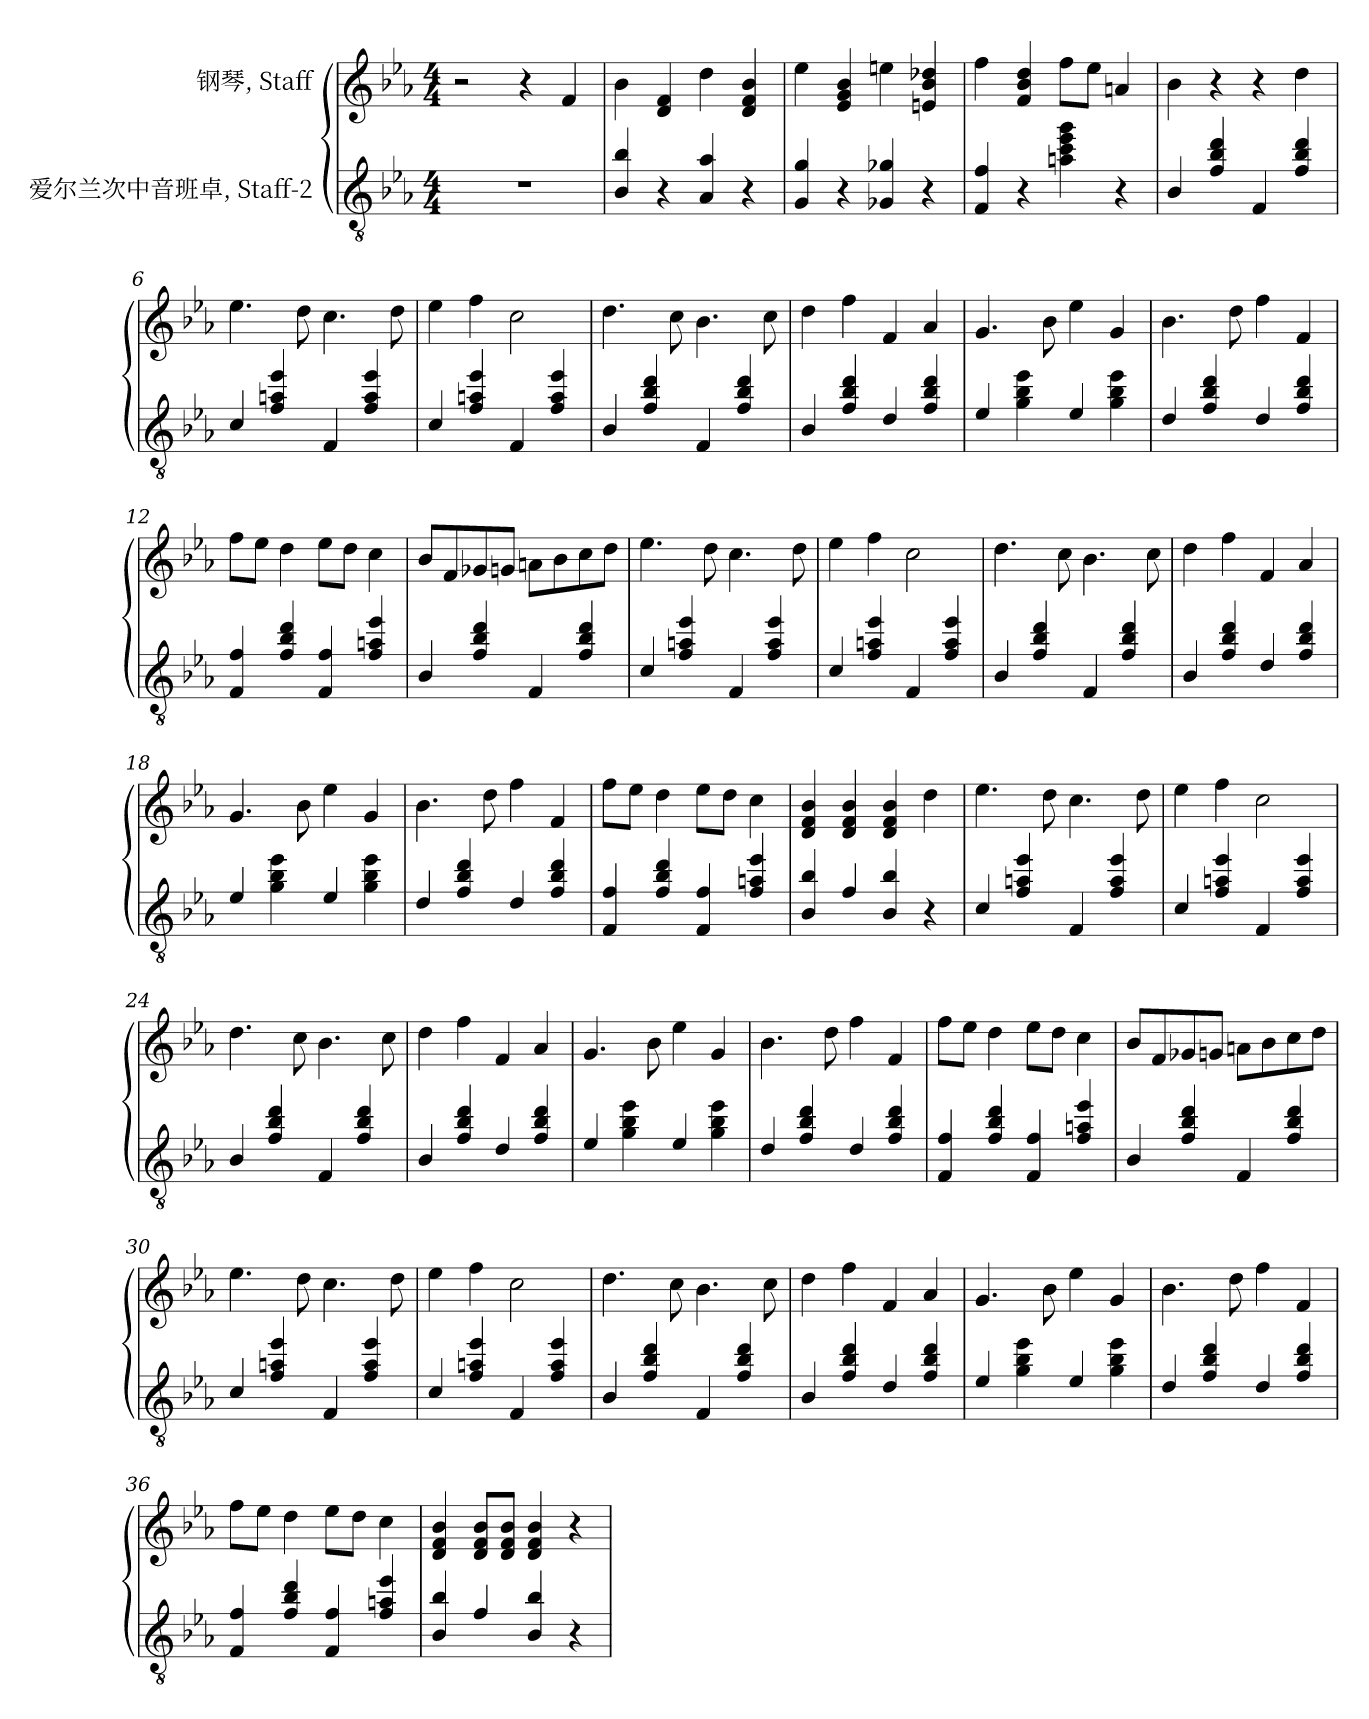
**kern	**kern
*part2	*part1
*staff2	*staff1
*I"爱尔兰次中音班卓, Staff-2	*I"钢琴, Staff
*clefGv2	*clefG2
*ITrd7c12	*
*k[b-e-a-]	*k[b-e-a-]
*M4/4	*M4/4
*MM135	*MM135
=1	=1
1r	2r
.	4r
.	4f/
=2	=2
4BB-/ 4B-/	4b-\
4r	4d/ 4f/
4AA-/ 4A-/	4dd\
4r	4d/ 4f/ 4b-/
=3	=3
4GG/ 4G/	4ee-\
4r	4e-/ 4g/ 4b-/
4GG-X/ 4G-X/	4een\
4r	4en/ 4b-/ 4dd-X/
=4	=4
4FF/ 4F/	4ff\
4r	4f/ 4b-/ 4dd/
4An\ 4c\ 4e-\ 4g\	8ff\L
.	8ee-\J
4r	4an/
=5	=5
4BB-/	4b-\
4F/ 4B-/ 4d/	4r
4FF/	4r
4F/ 4B-/ 4d/	4dd\
!!LO:LB:g=z
=6	=6
4C/	4.ee-\
4F/ 4An/ 4e-/	.
.	8dd\
4FF/	4.cc\
4F/ 4A/ 4e-/	.
.	8dd\
=7	=7
4C/	4ee-\
4F/ 4An/ 4e-/	4ff\
4FF/	2cc\
4F/ 4A/ 4e-/	.
=8	=8
4BB-/	4.dd\
4F/ 4B-/ 4d/	.
.	8cc\
4FF/	4.b-\
4F/ 4B-/ 4d/	.
.	8cc\
=9	=9
4BB-/	4dd\
4F/ 4B-/ 4d/	4ff\
4D/	4f/
4F/ 4B-/ 4d/	4a-/
=10	=10
4E-/	4.g/
4G\ 4B-\ 4e-\	.
.	8b-\
4E-/	4ee-\
4G\ 4B-\ 4e-\	4g/
=11	=11
4D/	4.b-\
4F/ 4B-/ 4d/	.
.	8dd\
4D/	4ff\
4F/ 4B-/ 4d/	4f/
!!LO:LB:g=z
=12	=12
4FF/ 4F/	8ff\L
.	8ee-\J
4F/ 4B-/ 4d/	4dd\
4FF/ 4F/	8ee-\L
.	8dd\J
4F/ 4An/ 4e-/	4cc\
=13	=13
4BB-/	8b-/L
.	8f/
4F/ 4B-/ 4d/	8g-X/
.	8gn/J
4FF/	8an\L
.	8b-\
4F/ 4B-/ 4d/	8cc\
.	8dd\J
=14	=14
4C/	4.ee-\
4F/ 4An/ 4e-/	.
.	8dd\
4FF/	4.cc\
4F/ 4A/ 4e-/	.
.	8dd\
=15	=15
4C/	4ee-\
4F/ 4An/ 4e-/	4ff\
4FF/	2cc\
4F/ 4A/ 4e-/	.
=16	=16
4BB-/	4.dd\
4F/ 4B-/ 4d/	.
.	8cc\
4FF/	4.b-\
4F/ 4B-/ 4d/	.
.	8cc\
!!LO:LB:g=z
=17	=17
4BB-/	4dd\
4F/ 4B-/ 4d/	4ff\
4D/	4f/
4F/ 4B-/ 4d/	4a-/
=18	=18
4E-/	4.g/
4G\ 4B-\ 4e-\	.
.	8b-\
4E-/	4ee-\
4G\ 4B-\ 4e-\	4g/
=19	=19
4D/	4.b-\
4F/ 4B-/ 4d/	.
.	8dd\
4D/	4ff\
4F/ 4B-/ 4d/	4f/
=20	=20
4FF/ 4F/	8ff\L
.	8ee-\J
4F/ 4B-/ 4d/	4dd\
4FF/ 4F/	8ee-\L
.	8dd\J
4F/ 4An/ 4e-/	4cc\
=21	=21
4BB-/ 4B-/	4d/ 4f/ 4b-/
4F/	4d/ 4f/ 4b-/
4BB-/ 4B-/	4d/ 4f/ 4b-/
4r	4dd\
=22	=22
4C/	4.ee-\
4F/ 4An/ 4e-/	.
.	8dd\
4FF/	4.cc\
4F/ 4A/ 4e-/	.
.	8dd\
!!LO:LB:g=z
=23	=23
4C/	4ee-\
4F/ 4An/ 4e-/	4ff\
4FF/	2cc\
4F/ 4A/ 4e-/	.
=24	=24
4BB-/	4.dd\
4F/ 4B-/ 4d/	.
.	8cc\
4FF/	4.b-\
4F/ 4B-/ 4d/	.
.	8cc\
=25	=25
4BB-/	4dd\
4F/ 4B-/ 4d/	4ff\
4D/	4f/
4F/ 4B-/ 4d/	4a-/
=26	=26
4E-/	4.g/
4G\ 4B-\ 4e-\	.
.	8b-\
4E-/	4ee-\
4G\ 4B-\ 4e-\	4g/
=27	=27
4D/	4.b-\
4F/ 4B-/ 4d/	.
.	8dd\
4D/	4ff\
4F/ 4B-/ 4d/	4f/
=28	=28
4FF/ 4F/	8ff\L
.	8ee-\J
4F/ 4B-/ 4d/	4dd\
4FF/ 4F/	8ee-\L
.	8dd\J
4F/ 4An/ 4e-/	4cc\
!!LO:LB:g=z
=29	=29
4BB-/	8b-/L
.	8f/
4F/ 4B-/ 4d/	8g-X/
.	8gn/J
4FF/	8an\L
.	8b-\
4F/ 4B-/ 4d/	8cc\
.	8dd\J
=30	=30
4C/	4.ee-\
4F/ 4An/ 4e-/	.
.	8dd\
4FF/	4.cc\
4F/ 4A/ 4e-/	.
.	8dd\
=31	=31
4C/	4ee-\
4F/ 4An/ 4e-/	4ff\
4FF/	2cc\
4F/ 4A/ 4e-/	.
=32	=32
4BB-/	4.dd\
4F/ 4B-/ 4d/	.
.	8cc\
4FF/	4.b-\
4F/ 4B-/ 4d/	.
.	8cc\
=33	=33
4BB-/	4dd\
4F/ 4B-/ 4d/	4ff\
4D/	4f/
4F/ 4B-/ 4d/	4a-/
!!LO:PB:g=z
=34	=34
4E-/	4.g/
4G\ 4B-\ 4e-\	.
.	8b-\
4E-/	4ee-\
4G\ 4B-\ 4e-\	4g/
=35	=35
4D/	4.b-\
4F/ 4B-/ 4d/	.
.	8dd\
4D/	4ff\
4F/ 4B-/ 4d/	4f/
=36	=36
4FF/ 4F/	8ff\L
.	8ee-\J
4F/ 4B-/ 4d/	4dd\
4FF/ 4F/	8ee-\L
.	8dd\J
4F/ 4An/ 4e-/	4cc\
=37	=37
4BB-/ 4B-/	4d/ 4f/ 4b-/
4F/	8d/ 8f/ 8b-/L
.	8d/ 8f/ 8b-/J
4BB-/ 4B-/	4d/ 4f/ 4b-/
4r	4r
=	=
*-	*-
